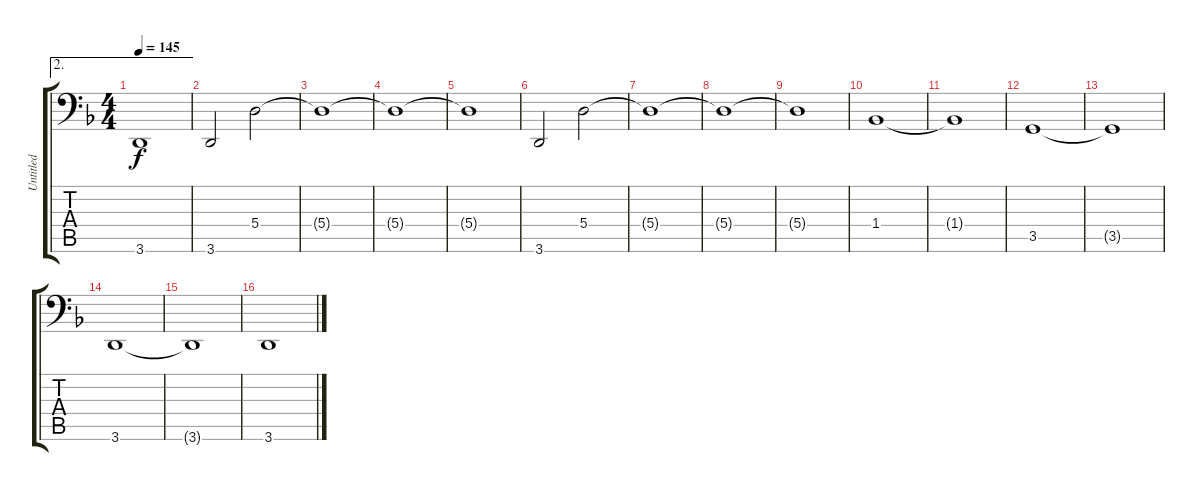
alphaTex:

\track ("Untitled" "Untitled") {instrument electricbassfinger}
\staff {score tabs}
\tuning (C3 G2 D2 A1 E1 B0) {hide}
\ae 2
\ts (4 4)
\tempo 145
\clef f4
\ks f
3.6{t}.1{dy f} |
3.6.2 5.4.2 |
5.4{t}.1 |
5.4{t}.1 |
5.4{t}.1 |
3.6.2 5.4.2 |
5.4{t}.1 |
5.4{t}.1 |
5.4{t}.1 |
1.4.1 |
1.4{t}.1 |
3.5.1 |
3.5{t}.1 |
3.6.1 |
3.6{t}.1 |
3.6.1
